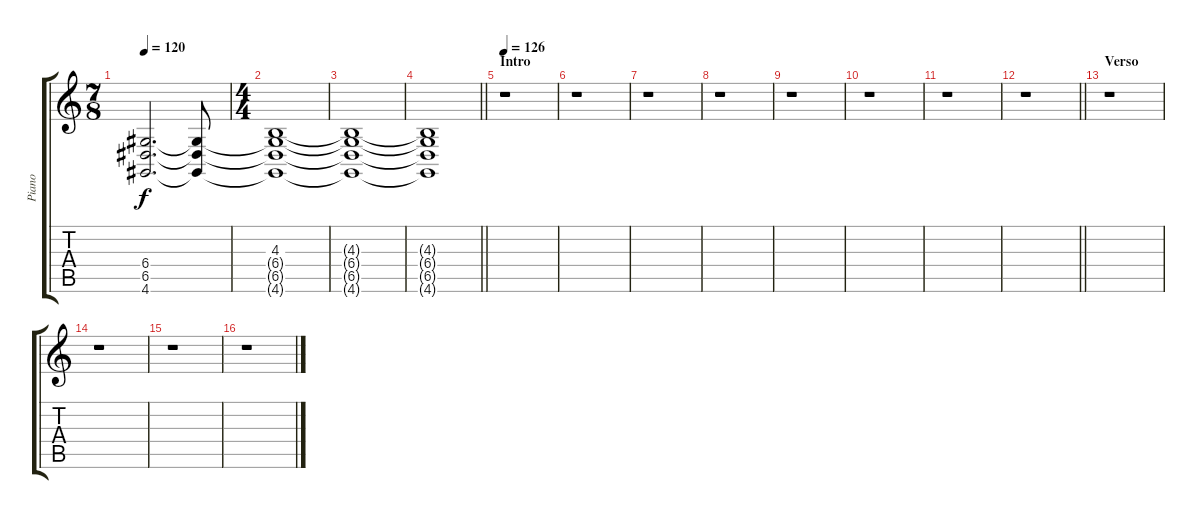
\track ("Piano" "Piano") {instrument acousticgrandpiano}
\staff {score tabs}
\tuning (E4 B3 G3 D3 A2 E2) {hide}
\ts (7 8)
\tempo 120
\clef g2
\ks c
(6.4 6.5 4.6).2{d dy f volume 16 instrument acousticgrandpiano} (6.4{t} 6.5{t} 4.6{t}).8 |
\ts (4 4)
(4.3 6.4{t} 6.5{t} 4.6{t}).1 |
(4.3{t} 6.4{t} 6.5{t} 4.6{t}).1 |
\barLineRight lightlight
(4.3{t} 6.4{t} 6.5{t} 4.6{t}).1{volume 16} |
\section ("" "Intro")
\tempo 126
r.1 |
r.1 |
r.1 |
r.1 |
r.1 |
r.1 |
r.1 |
\barLineRight lightlight
r.1 |
\section ("" "Verso")
r.1 |
r.1 |
r.1 |
r.1
